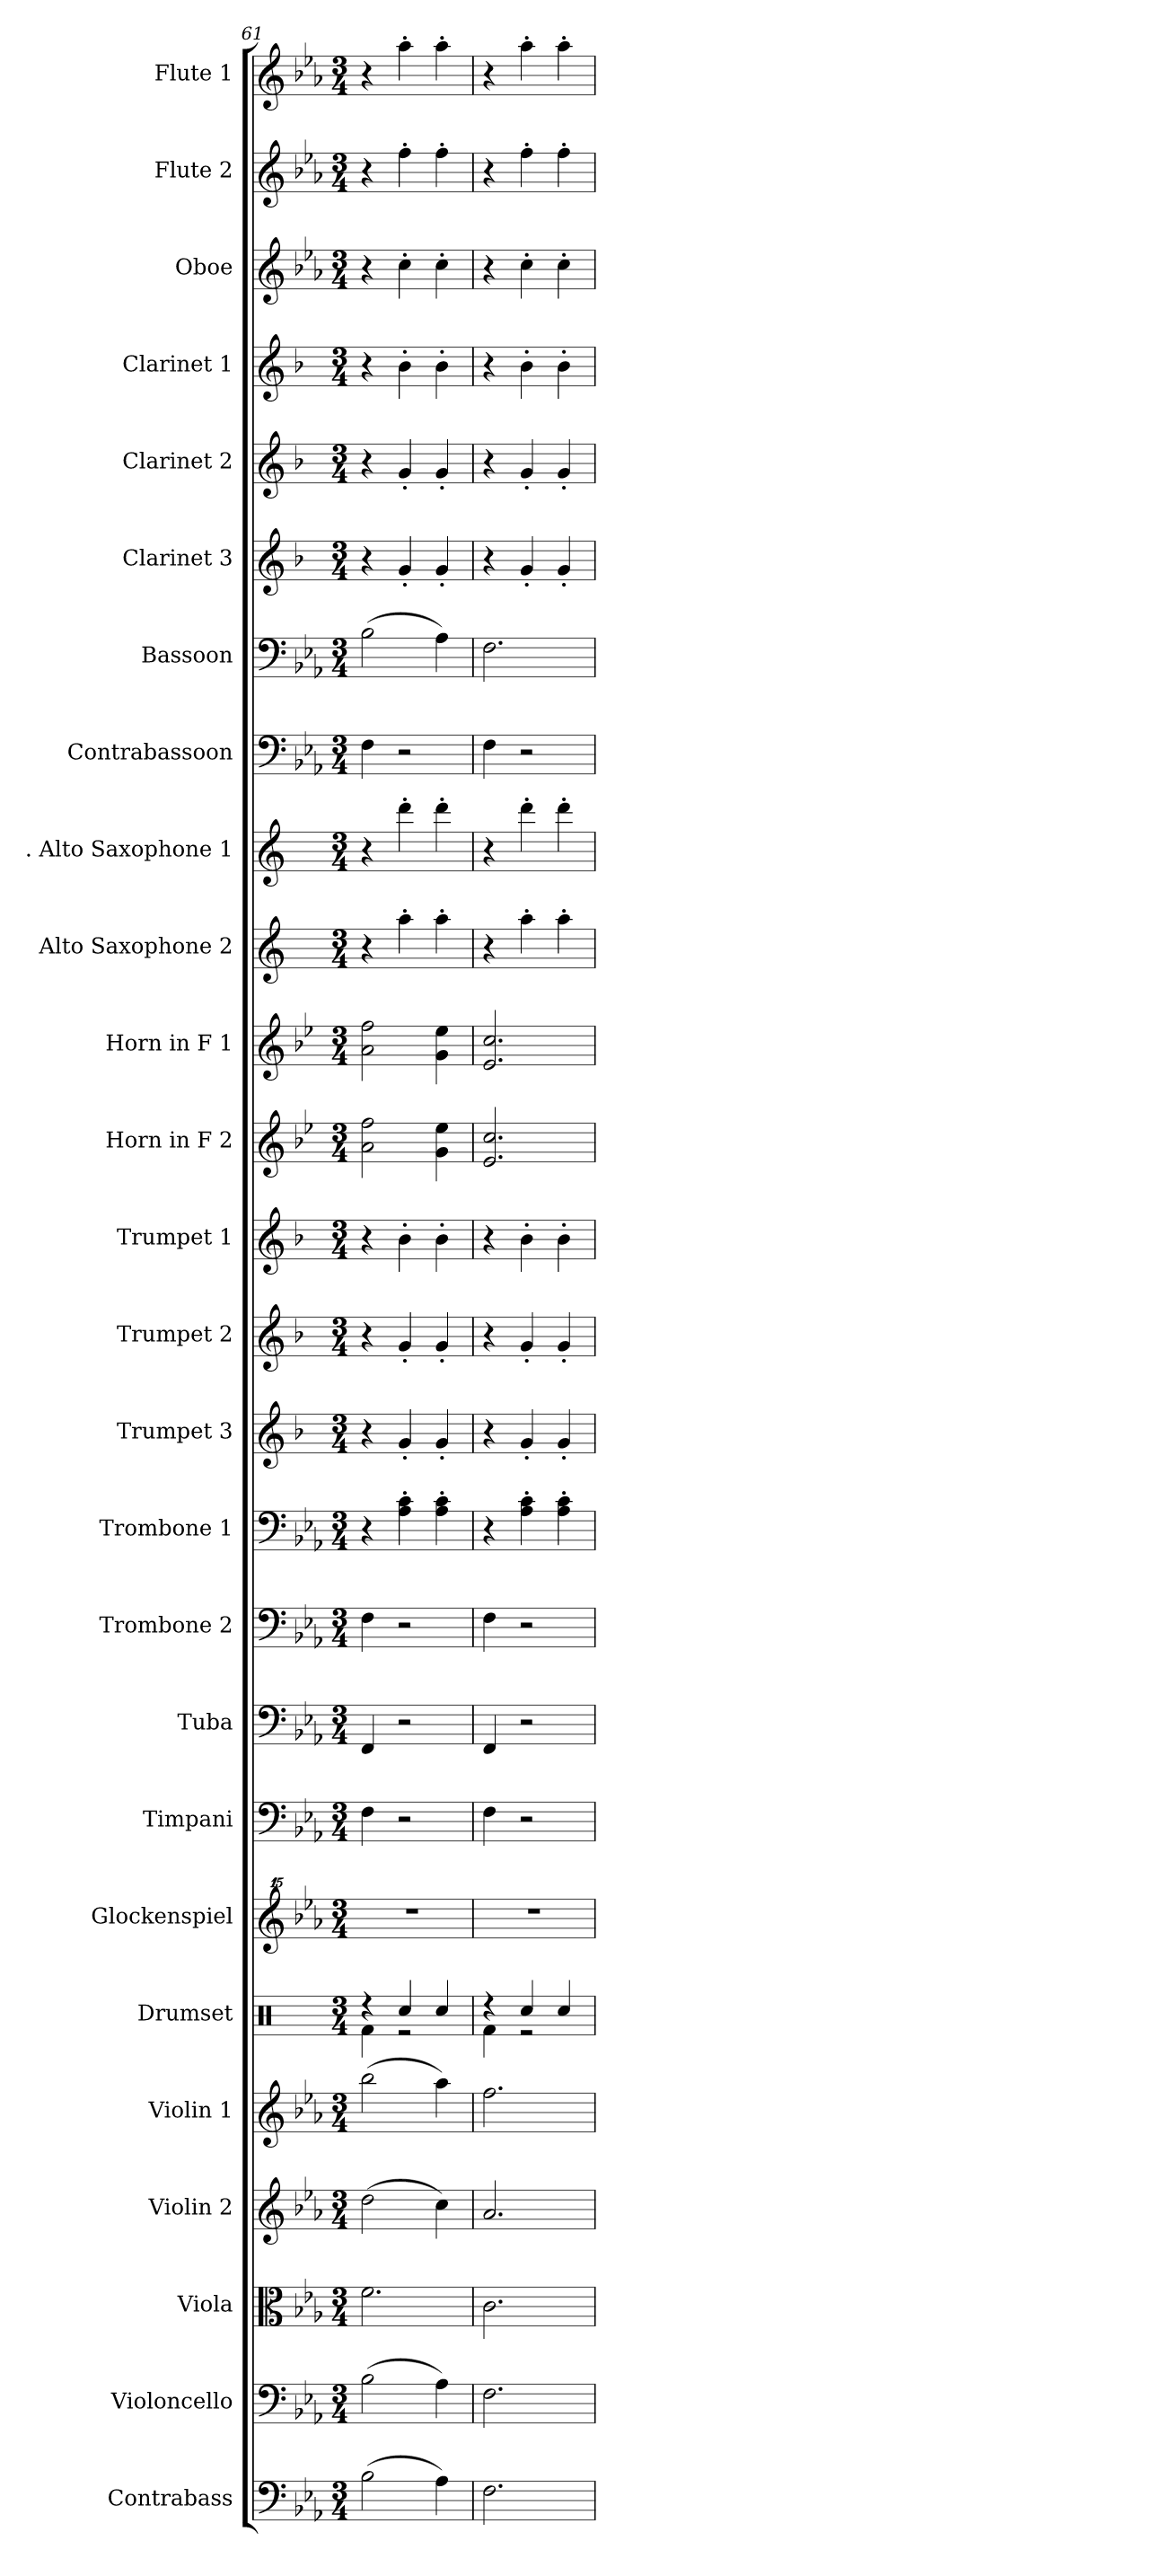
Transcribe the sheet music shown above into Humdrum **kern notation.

**kern	**kern	**kern	**kern	**kern	**kern	**kern	**kern	**kern	**kern	**kern	**kern	**kern	**kern	**kern	**kern	**kern	**kern	**kern	**kern	**kern	**kern	**kern	**kern	**kern	**kern
*part26	*part25	*part24	*part23	*part22	*part21	*part20	*part19	*part18	*part17	*part16	*part15	*part14	*part13	*part12	*part11	*part10	*part9	*part8	*part7	*part6	*part5	*part4	*part3	*part2	*part1
*staff26	*staff25	*staff24	*staff23	*staff22	*staff21	*staff20	*staff19	*staff18	*staff17	*staff16	*staff15	*staff14	*staff13	*staff12	*staff11	*staff10	*staff9	*staff8	*staff7	*staff6	*staff5	*staff4	*staff3	*staff2	*staff1
*I"Contrabass	*I"Violoncello	*I"Viola	*I"Violin 2	*I"Violin 1	*I"Drumset	*I"Glockenspiel	*I"Timpani	*I"Tuba	*I"Trombone 2	*I"Trombone 1	*I"Trumpet 3	*I"Trumpet 2	*I"Trumpet 1	*I"Horn in F 2	*I"Horn in F 1	*I"Alto Saxophone 2	*I". Alto Saxophone 1	*I"Contrabassoon	*I"Bassoon	*I"Clarinet 3	*I"Clarinet 2	*I"Clarinet 1	*I"Oboe	*I"Flute 2	*I"Flute 1
*I'Cb.	*I'Vlc.	*I'Vla.	*I'Vln. 2	*I'Vln. 1	*I'Drs.	*I'Glk.	*	*I'Tba.	*I'Tbn.	*	*	*I'2/3. Trp.	*I'1. Trp.	*	*I'1/2. Hn.	*I'A. Sax.	*I'1/2. Asax.	*I'Cbsn.	*I'Bsn.	*	*	*	*I'Ob.	*I'Fl.	*I'Fl.
*clefF4	*clefF4	*clefC3	*clefG2	*clefG2	*clefX	*clefG^^2	*clefF4	*clefF4	*clefF4	*clefF4	*clefG2	*clefG2	*clefG2	*clefG2	*clefG2	*clefG2	*clefG2	*clefF4	*clefF4	*clefG2	*clefG2	*clefG2	*clefG2	*clefG2	*clefG2
*ITrd7c12	*	*	*	*	*	*	*	*	*	*	*ITrd1c2	*ITrd1c2	*ITrd1c2	*ITrd4c7	*ITrd4c7	*ITrd5c9	*ITrd5c9	*ITrd7c12	*	*ITrd1c2	*ITrd1c2	*ITrd1c2	*	*	*
*k[b-e-a-]	*k[b-e-a-]	*k[b-e-a-]	*k[b-e-a-]	*k[b-e-a-]	*k[]	*k[b-e-a-]	*k[b-e-a-]	*k[b-e-a-]	*k[b-e-a-]	*k[b-e-a-]	*k[b-e-a-]	*k[b-e-a-]	*k[b-e-a-]	*k[b-e-a-]	*k[b-e-a-]	*k[b-e-a-]	*k[b-e-a-]	*k[b-e-a-]	*k[b-e-a-]	*k[b-e-a-]	*k[b-e-a-]	*k[b-e-a-]	*k[b-e-a-]	*k[b-e-a-]	*k[b-e-a-]
*M3/4	*M3/4	*M3/4	*M3/4	*M3/4	*M3/4	*M3/4	*M3/4	*M3/4	*M3/4	*M3/4	*M3/4	*M3/4	*M3/4	*M3/4	*M3/4	*M3/4	*M3/4	*M3/4	*M3/4	*M3/4	*M3/4	*M3/4	*M3/4	*M3/4	*M3/4
=61	=61	=61	=61	=61	=61	=61	=61	=61	=61	=61	=61	=61	=61	=61	=61	=61	=61	=61	=61	=61	=61	=61	=61	=61	=61
*	*	*	*	*	*^	*	*	*	*	*	*	*	*	*	*	*	*	*	*	*	*	*	*	*	*
(>2BB-\	(>2B-\	2.f\	(>2dd\	(>2bb-\	4r	4Rf\	2.r	4F\	4FF/	4F\	4r	4r	4r	4r	2d\ 2b-\	2d\ 2b-\	4r	4r	4FF\	(>2B-\	4r	4r	4r	4r	4r	4r
.	.	.	.	.	4Rcc/	2r	.	2r	2r	2r	4A-\' 4c\'	4f'/	4f'/	4a-'\	.	.	4cc'\	4ff'\	2r	.	4f'/	4f'/	4a-'\	4cc'\	4ff'\	4aa-'\
4AA-\)	4A-\)	.	4cc\)	4aa-\)	4Rcc/	.	.	.	.	.	4A-\' 4c\'	4f'/	4f'/	4a-'\	4c\ 4a-\	4c\ 4a-\	4cc'\	4ff'\	.	4A-\)	4f'/	4f'/	4a-'\	4cc'\	4ff'\	4aa-'\
=62	=62	=62	=62	=62	=62	=62	=62	=62	=62	=62	=62	=62	=62	=62	=62	=62	=62	=62	=62	=62	=62	=62	=62	=62	=62	=62
2.FF\	2.F\	2.c\	2.a-/	2.ff\	4r	4Rf\	2.r	4F\	4FF/	4F\	4r	4r	4r	4r	2.A-/ 2.f/	2.A-/ 2.f/	4r	4r	4FF\	2.F\	4r	4r	4r	4r	4r	4r
.	.	.	.	.	4Rcc/	2r	.	2r	2r	2r	4A-\' 4c\'	4f'/	4f'/	4a-'\	.	.	4cc'\	4ff'\	2r	.	4f'/	4f'/	4a-'\	4cc'\	4ff'\	4aa-'\
.	.	.	.	.	4Rcc/	.	.	.	.	.	4A-\' 4c\'	4f'/	4f'/	4a-'\	.	.	4cc'\	4ff'\	.	.	4f'/	4f'/	4a-'\	4cc'\	4ff'\	4aa-'\
*	*	*	*	*	*v	*v	*	*	*	*	*	*	*	*	*	*	*	*	*	*	*	*	*	*	*	*
=	=	=	=	=	=	=	=	=	=	=	=	=	=	=	=	=	=	=	=	=	=	=	=	=	=
*-	*-	*-	*-	*-	*-	*-	*-	*-	*-	*-	*-	*-	*-	*-	*-	*-	*-	*-	*-	*-	*-	*-	*-	*-	*-
